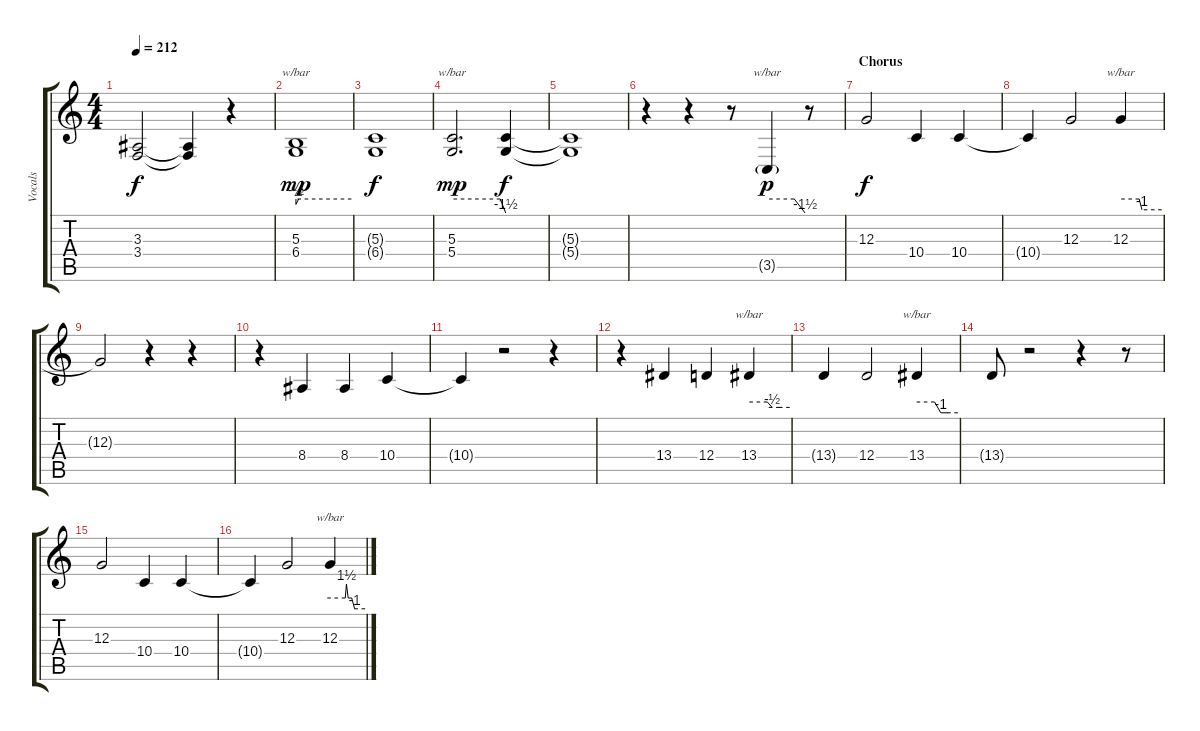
\track ("Vocals" "Vocals") {instrument viola}
\staff {score tabs}
\tuning (E4 B3 G3 D3 A2 E2) {hide}
\ts (4 4)
\tempo 212
\clef g2
\ks c
(3.3{t} 3.4{t}).2{dy f} (3.3{t} 3.4{t}).4 r.4{volume 4} |
(5.3 6.4).1{tbe (custom default 0 -2 3 0 60 0) dy mp volume 10} |
(5.3{t} 6.4{t}).1{dy f} |
(5.3 5.4).2{d tbe (custom default 0 0 54 0 60 -6) dy mp} (5.3{t} 5.4{t}).4{dy f volume 13} |
(5.3{t} 5.4{t}).1 |
r.4 r.4 r.8 3.5{g}.4{tbe (custom default 0 0 43 0 60 -6) dy p} r.8 |
\section ("" "Chorus")
12.3.2{dy f} 10.4.4 10.4.4 |
10.4{t}.4 12.3.2 12.3.4{tbe (custom default 0 0 27 0 31 -4 60 -4)} |
12.3{t}.2 r.4 r.4 |
r.4 8.4.4 8.4.4 10.4.4 |
10.4{t}.4 r.2 r.4 |
r.4 13.4.4 12.4.4 13.4.4{tbe (custom default 0 0 27 0 34 -2 45 -2 60 -2)} |
13.4{t}.4 12.4.2 13.4.4{tbe (custom default 0 0 26 0 35 -4 45 -4 60 -4)} |
13.4{t}.8 r.2 r.4 r.8 |
12.3.2 10.4.4 10.4.4 |
10.4{t}.4 12.3.2 12.3.4{tbe (custom default 0 0 26 0 28 6 31 0 37 0 42 -4 60 -4)}
